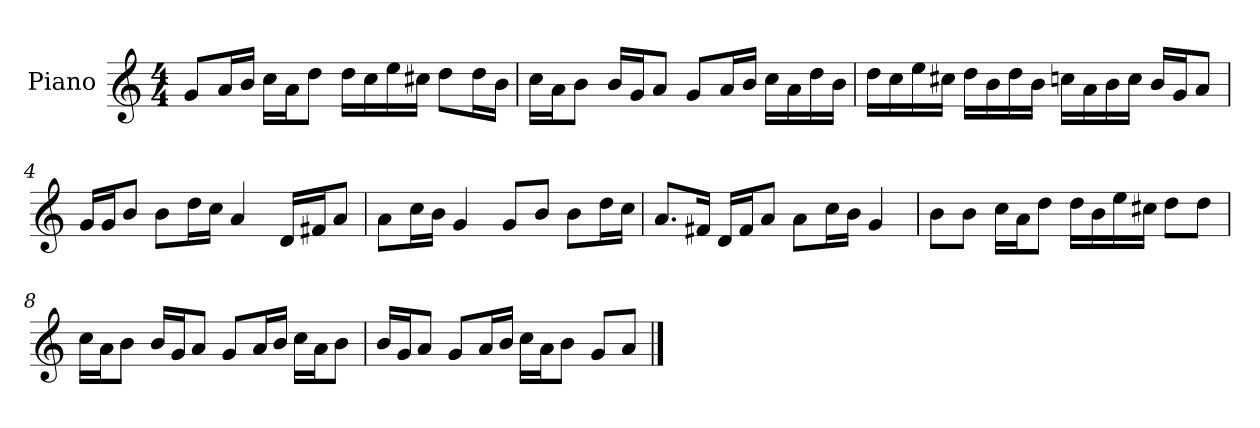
**kern
*part1
*staff1
*I"Piano
*I'P-no
*clefG2
*k[]
*M4/4
*MM90
=1
8g/L
16a/L
16b/JJ
16cc\LL
16a\J
8dd\J
16dd\LL
16cc\
16ee\
16cc#X\JJ
8dd\L
16dd\L
16b\JJ
=2
16cc\LL
16a\J
8b\J
16b/LL
16g/J
8a/J
8g/L
16a/L
16b/JJ
16cc\LL
16a\
16dd\
16b\JJ
=3
16dd\LL
16cc\
16ee\
16cc#X\JJ
16dd\LL
16b\
16dd\
16b\JJ
16ccn\LL
16a\
16b\
16cc\JJ
16b/LL
16g/J
8a/J
!!LO:LB:g=z
=4
16g/LL
16g/J
8b/J
8b\L
16dd\L
16cc\JJ
4a/
16d/LL
16f#X/J
8a/J
=5
8a\L
16cc\L
16b\JJ
4g/
8g/L
8b/J
8b\L
16dd\L
16cc\JJ
=6
8.a/L
16f#X/Jk
16d/LL
16f#/J
8a/J
8a\L
16cc\L
16b\JJ
4g/
=7
8b\L
8b\J
16cc\LL
16a\J
8dd\J
16dd\LL
16b\
16ee\
16cc#X\JJ
8dd\L
8dd\J
!!LO:LB:g=z
=8
16cc\LL
16a\J
8b\J
16b/LL
16g/J
8a/J
8g/L
16a/L
16b/JJ
16cc\LL
16a\J
8b\J
=9
16b/LL
16g/J
8a/J
8g/L
16a/L
16b/JJ
16cc\LL
16a\J
8b\J
8g/L
8a/J
==
*-
